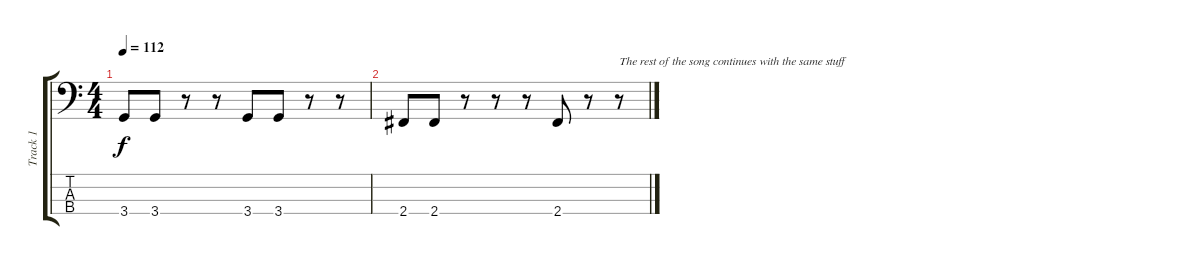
\track ("Track 1" "Track 1") {instrument slapbass2}
\staff {score tabs}
\tuning (G2 D2 A1 E1) {hide}
\ts (4 4)
\tempo 112
\clef f4
\ks c
3.4.8{dy f} 3.4.8 r.8 r.8 3.4.8 3.4.8 r.8 r.8 |
2.4.8 2.4.8 r.8 r.8 r.8 2.4.8 r.8 r.8{txt "The rest of the song continues with the same stuff"}
